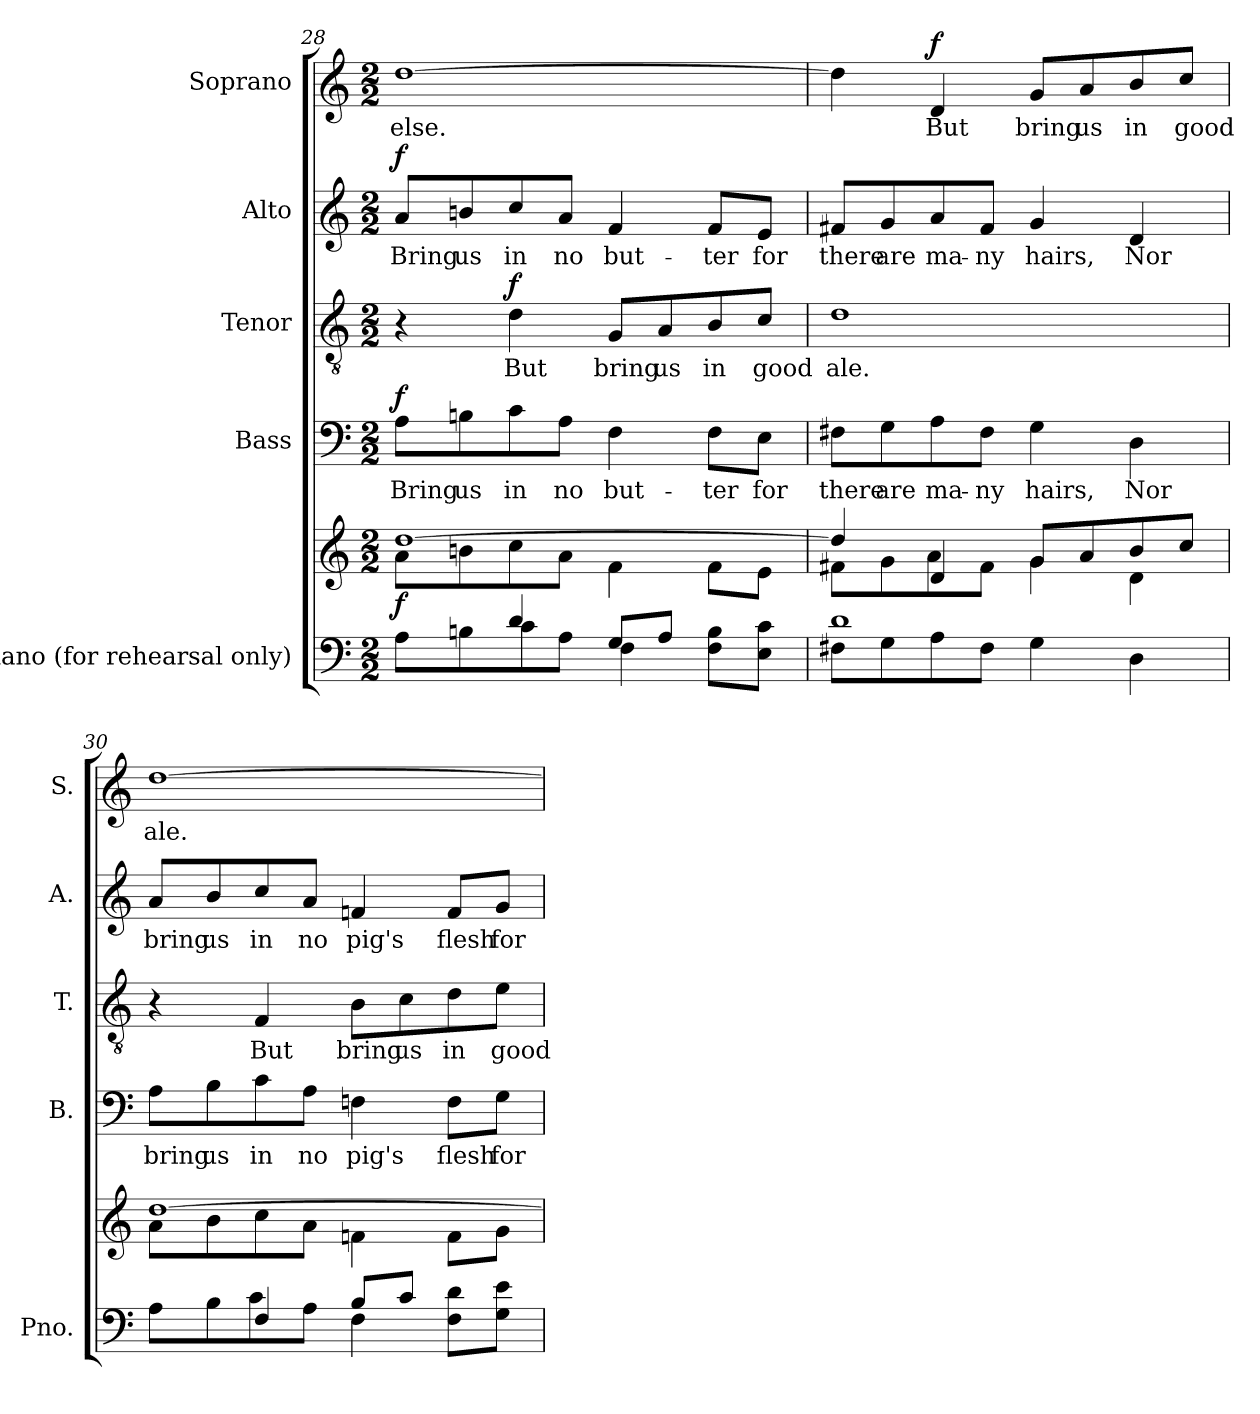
**kern	**kern	**dynam	**kern	**text	**dynam	**kern	**text	**dynam	**kern	**text	**dynam	**kern	**text	**dynam
*part5	*part5	*part5	*part4	*part4	*part4	*part3	*part3	*part3	*part2	*part2	*part2	*part1	*part1	*part1
*staff6	*staff5	*staff5/6	*staff4	*staff4	*staff4	*staff3	*staff3	*staff3	*staff2	*staff2	*staff2	*staff1	*staff1	*staff1
*I"Piano (for  rehearsal  only)	*	*	*I"Bass	*	*	*I"Tenor	*	*	*I"Alto	*	*	*I"Soprano	*	*
*I'Pno.	*	*	*I'B.	*	*	*I'T.	*	*	*I'A.	*	*	*I'S.	*	*
*clefF4	*clefG2	*	*clefF4	*	*	*clefGv2	*	*	*clefG2	*	*	*clefG2	*	*
*	*	*	*	*	*	*ITrd7c12	*	*	*	*	*	*	*	*
*k[]	*k[]	*	*k[]	*	*	*k[]	*	*	*k[]	*	*	*k[]	*	*
*C:	*C:	*	*C:	*	*	*C:	*	*	*C:	*	*	*C:	*	*
*M2/2	*M2/2	*	*M2/2	*	*	*M2/2	*	*	*M2/2	*	*	*M2/2	*	*
=28	=28	=28	=28	=28	=28	=28	=28	=28	=28	=28	=28	=28	=28	=28
*^	*^	*	*	*	*	*	*	*	*	*	*	*	*	*
!	!	!	!	!	!	!LO:LY:b:color=#000000	!	!	!	!	!	!	!	!	!	!
!	!	!	!	!	!	!	!	!	!	!	!	!LO:LY:b:color=#000000	!	!	!	!
!	!	!	!	!	!	!	!	!	!	!	!	!	!	!	!LO:LY:b:color=#000000	!
4ryy	8Ai\L	[1ddi	8ai\L	f	8Ai\L	Bring	f	4r	.	.	8ai/L	Bring	f	[1ddi	else.	.
!	!	!	!	!	!	!LO:LY:b:color=#000000	!	!	!	!	!	!	!	!	!	!
!	!	!	!	!	!	!	!	!	!	!	!	!LO:LY:b:color=#000000	!	!	!	!
.	8Bni\	.	8bni\	.	8Bni\	us	.	.	.	.	8bni/	us	.	.	.	.
!	!	!	!	!	!	!LO:LY:b:color=#000000	!	!	!	!	!	!	!	!	!	!
!	!	!	!	!	!	!	!	!	!LO:LY:b:color=#000000	!	!	!	!	!	!	!
!	!	!	!	!	!	!	!	!	!	!	!	!LO:LY:b:color=#000000	!	!	!	!
4di/	8ci\	.	8cci\	.	8ci\	in	.	4Di\	But	f	8cci/	in	.	.	.	.
!	!	!	!	!	!	!LO:LY:b:color=#000000	!	!	!	!	!	!	!	!	!	!
!	!	!	!	!	!	!	!	!	!	!	!	!LO:LY:b:color=#000000	!	!	!	!
.	8Ai\J	.	8ai\J	.	8Ai\J	no	.	.	.	.	8ai/J	no	.	.	.	.
!	!	!	!	!	!	!LO:LY:b:color=#000000	!	!	!	!	!	!	!	!	!	!
!	!	!	!	!	!	!	!	!	!LO:LY:b:color=#000000	!	!	!	!	!	!	!
!	!	!	!	!	!	!	!	!	!	!	!	!LO:LY:b:color=#000000	!	!	!	!
8Gi/L	4Fi\	.	4fi\	.	4Fi\	but-	.	8GGi/L	bring	.	4fi/	but-	.	.	.	.
!	!	!	!	!	!	!	!	!	!LO:LY:b:color=#000000	!	!	!	!	!	!	!
8Ai/J	.	.	.	.	.	.	.	8AAi/	us	.	.	.	.	.	.	.
!	!	!	!	!	!	!LO:LY:b:color=#000000	!	!	!	!	!	!	!	!	!	!
!	!	!	!	!	!	!	!	!	!LO:LY:b:color=#000000	!	!	!	!	!	!	!
!	!	!	!	!	!	!	!	!	!	!	!	!LO:LY:b:color=#000000	!	!	!	!
4ryy	8Fi\ 8BiL	.	8fi\L	.	8Fi\L	-ter	.	8BBi/	in	.	8fi/L	-ter	.	.	.	.
!	!	!	!	!	!	!LO:LY:b:color=#000000	!	!	!	!	!	!	!	!	!	!
!	!	!	!	!	!	!	!	!	!LO:LY:b:color=#000000	!	!	!	!	!	!	!
!	!	!	!	!	!	!	!	!	!	!	!	!LO:LY:b:color=#000000	!	!	!	!
.	8Ei\ 8ciJ	.	8ei\J	.	8Ei\J	for	.	8Ci/J	good	.	8ei/J	for	.	.	.	.
=29	=29	=29	=29	=29	=29	=29	=29	=29	=29	=29	=29	=29	=29	=29	=29	=29
!	!	!	!	!	!	!LO:LY:b:color=#000000	!	!	!	!	!	!	!	!	!	!
!	!	!	!	!	!	!	!	!	!LO:LY:b:color=#000000	!	!	!	!	!	!	!
!	!	!	!	!	!	!	!	!	!	!	!	!LO:LY:b:color=#000000	!	!	!	!
1di	8F#Xi\L	4ddi/]	8f#Xi\L	.	8F#Xi\L	there	.	1Di	ale.	.	8f#Xi/L	there	.	4ddi\]	.	.
!	!	!	!	!	!	!LO:LY:b:color=#000000	!	!	!	!	!	!	!	!	!	!
!	!	!	!	!	!	!	!	!	!	!	!	!LO:LY:b:color=#000000	!	!	!	!
.	8Gi\	.	8gi\	.	8Gi\	are	.	.	.	.	8gi/	are	.	.	.	.
!	!	!	!	!	!	!LO:LY:b:color=#000000	!	!	!	!	!	!	!	!	!	!
!	!	!	!	!	!	!	!	!	!	!	!	!LO:LY:b:color=#000000	!	!	!	!
!	!	!	!	!	!	!	!	!	!	!	!	!	!	!	!LO:LY:b:color=#000000	!
.	8Ai\	4di/	8ai\	.	8Ai\	ma-	.	.	.	.	8ai/	ma-	.	4di/	But	f
!	!	!	!	!	!	!LO:LY:b:color=#000000	!	!	!	!	!	!	!	!	!	!
!	!	!	!	!	!	!	!	!	!	!	!	!LO:LY:b:color=#000000	!	!	!	!
.	8F#i\J	.	8f#i\J	.	8F#i\J	-ny	.	.	.	.	8f#i/J	-ny	.	.	.	.
!	!	!	!	!	!	!LO:LY:b:color=#000000	!	!	!	!	!	!	!	!	!	!
!	!	!	!	!	!	!	!	!	!	!	!	!LO:LY:b:color=#000000	!	!	!	!
!	!	!	!	!	!	!	!	!	!	!	!	!	!	!	!LO:LY:b:color=#000000	!
.	4Gi\	8gi/L	4gi\	.	4Gi\	hairs,	.	.	.	.	4gi/	hairs,	.	8gi/L	bring	.
!	!	!	!	!	!	!	!	!	!	!	!	!	!	!	!LO:LY:b:color=#000000	!
.	.	8ai/	.	.	.	.	.	.	.	.	.	.	.	8ai/	us	.
!	!	!	!	!	!	!LO:LY:b:color=#000000	!	!	!	!	!	!	!	!	!	!
!	!	!	!	!	!	!	!	!	!	!	!	!LO:LY:b:color=#000000	!	!	!	!
!	!	!	!	!	!	!	!	!	!	!	!	!	!	!	!LO:LY:b:color=#000000	!
.	4Di\	8bi/	4di\	.	4Di\	Nor	.	.	.	.	4di/	Nor	.	8bi/	in	.
!	!	!	!	!	!	!	!	!	!	!	!	!	!	!	!LO:LY:b:color=#000000	!
.	.	8cci/J	.	.	.	.	.	.	.	.	.	.	.	8cci/J	good	.
!!LO:PB:g=z
=30	=30	=30	=30	=30	=30	=30	=30	=30	=30	=30	=30	=30	=30	=30	=30	=30
!	!	!	!	!	!	!LO:LY:b:color=#000000	!	!	!	!	!	!	!	!	!	!
!	!	!	!	!	!	!	!	!	!	!	!	!LO:LY:b:color=#000000	!	!	!	!
!	!	!	!	!	!	!	!	!	!	!	!	!	!	!	!LO:LY:b:color=#000000	!
4ryy	8Ai\L	[1ddi	8ai\L	.	8Ai\L	bring	.	4r	.	.	8ai/L	bring	.	[1ddi	ale.	.
!	!	!	!	!	!	!LO:LY:b:color=#000000	!	!	!	!	!	!	!	!	!	!
!	!	!	!	!	!	!	!	!	!	!	!	!LO:LY:b:color=#000000	!	!	!	!
.	8Bi\	.	8bi\	.	8Bi\	us	.	.	.	.	8bi/	us	.	.	.	.
!	!	!	!	!	!	!LO:LY:b:color=#000000	!	!	!	!	!	!	!	!	!	!
!	!	!	!	!	!	!	!	!	!LO:LY:b:color=#000000	!	!	!	!	!	!	!
!	!	!	!	!	!	!	!	!	!	!	!	!LO:LY:b:color=#000000	!	!	!	!
4Fi/	8ci\	.	8cci\	.	8ci\	in	.	4FFi/	But	.	8cci/	in	.	.	.	.
!	!	!	!	!	!	!LO:LY:b:color=#000000	!	!	!	!	!	!	!	!	!	!
!	!	!	!	!	!	!	!	!	!	!	!	!LO:LY:b:color=#000000	!	!	!	!
.	8Ai\J	.	8ai\J	.	8Ai\J	no	.	.	.	.	8ai/J	no	.	.	.	.
!	!	!	!	!	!	!LO:LY:b:color=#000000	!	!	!	!	!	!	!	!	!	!
!	!	!	!	!	!	!	!	!	!LO:LY:b:color=#000000	!	!	!	!	!	!	!
!	!	!	!	!	!	!	!	!	!	!	!	!LO:LY:b:color=#000000	!	!	!	!
8Bi/L	4Fi\	.	4fni\	.	4Fni\	pig's	.	8BBi\L	bring	.	4fni/	pig's	.	.	.	.
!	!	!	!	!	!	!	!	!	!LO:LY:b:color=#000000	!	!	!	!	!	!	!
8ci/J	.	.	.	.	.	.	.	8Ci\	us	.	.	.	.	.	.	.
!	!	!	!	!	!	!LO:LY:b:color=#000000	!	!	!	!	!	!	!	!	!	!
!	!	!	!	!	!	!	!	!	!LO:LY:b:color=#000000	!	!	!	!	!	!	!
!	!	!	!	!	!	!	!	!	!	!	!	!LO:LY:b:color=#000000	!	!	!	!
4ryy	8Fi\ 8diL	.	8fi\L	.	8Fi\L	flesh	.	8Di\	in	.	8fi/L	flesh	.	.	.	.
!	!	!	!	!	!	!LO:LY:b:color=#000000	!	!	!	!	!	!	!	!	!	!
!	!	!	!	!	!	!	!	!	!LO:LY:b:color=#000000	!	!	!	!	!	!	!
!	!	!	!	!	!	!	!	!	!	!	!	!LO:LY:b:color=#000000	!	!	!	!
.	8Gi\ 8eiJ	.	8gi\J	.	8Gi\J	for	.	8Ei\J	good	.	8gi/J	for	.	.	.	.
*v	*v	*	*	*	*	*	*	*	*	*	*	*	*	*	*	*
*	*v	*v	*	*	*	*	*	*	*	*	*	*	*	*	*
=	=	=	=	=	=	=	=	=	=	=	=	=	=	=
*-	*-	*-	*-	*-	*-	*-	*-	*-	*-	*-	*-	*-	*-	*-
